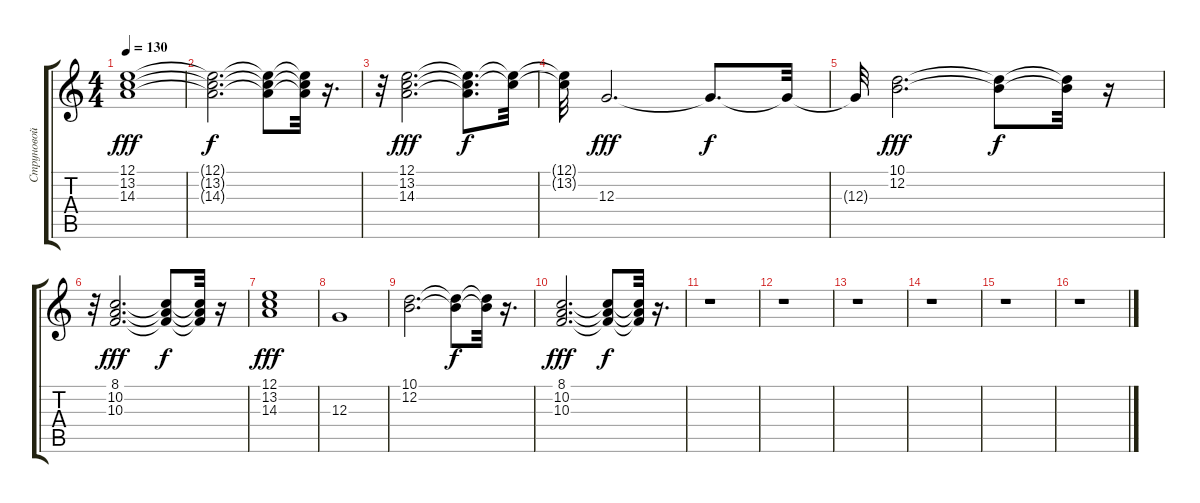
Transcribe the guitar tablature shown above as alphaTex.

\track ("Струновой оркестр 3" "Струновой ") {instrument stringensemble1}
\staff {score tabs}
\tuning (E4 B3 G3 D3 A2 E2) {hide}
\ts (4 4)
\tempo 130
\clef g2
\ks c
(12.1 13.2 14.3).1{dy fff} |
(12.1{t} 13.2{t} 14.3{t}).2{d dy f} (12.1{t} 13.2{t} 14.3{t}).8 (12.1{t} 13.2{t} 14.3{t}).32 r.16{d} |
r.32 (12.1 13.2 14.3).2{d dy fff} (12.1{t} 13.2{t} 14.3{t}).8{d dy f} (12.1{t} 13.2{t}).32 |
(12.1{t} 13.2{t}).32 12.3.2{d dy fff} 12.3{t}.8{d dy f} 12.3{t}.32 |
12.3{t}.32 (10.1 12.2).2{d dy fff} (10.1{t} 12.2{t}).8{dy f} (10.1{t} 12.2{t}).32 r.16 |
r.32 (8.1 10.2 10.3).2{d dy fff} (8.1{t} 10.2{t} 10.3{t}).8{dy f} (8.1{t} 10.2{t} 10.3{t}).32 r.16 |
(12.1 13.2 14.3).1{dy fff} |
12.3.1 |
(10.1 12.2).2{d} (10.1{t} 12.2{t}).8{dy f} (10.1{t} 12.2{t}).32 r.16{d} |
(8.1 10.2 10.3).2{d dy fff} (8.1{t} 10.2{t} 10.3{t}).8{dy f} (8.1{t} 10.2{t} 10.3{t}).32 r.16{d} |
r.1 |
r.1 |
r.1 |
r.1 |
r.1 |
r.1
